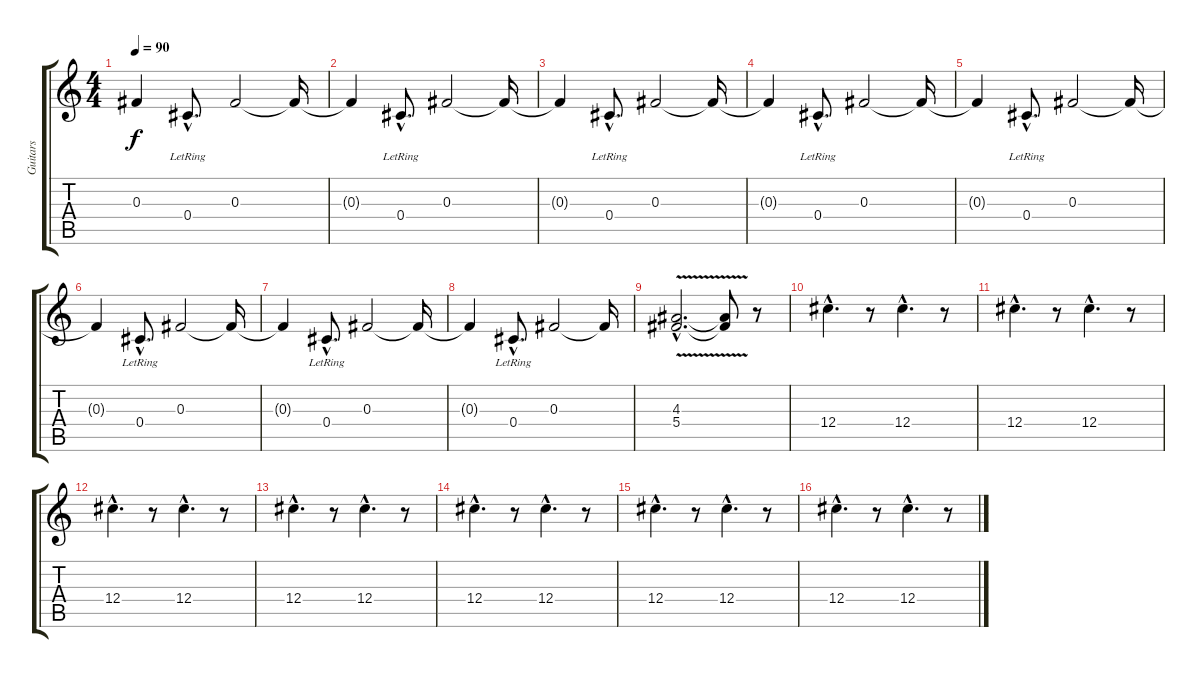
\track ("Guitars" "Guitars") {instrument overdrivenguitar}
\staff {score tabs}
\tuning (Eb4 Bb3 Gb3 Db3 Ab2 Eb2) {hide}
\ts (4 4)
\tempo 90
\clef g2
\ks c
0.3{t}.4{dy f} 0.4{hac lr}.8{d} 0.3.2 0.3{t}.16 |
0.3{t}.4 0.4{hac lr}.8{d} 0.3.2 0.3{t}.16 |
0.3{t}.4 0.4{hac lr}.8{d} 0.3.2 0.3{t}.16 |
0.3{t}.4 0.4{hac lr}.8{d} 0.3.2 0.3{t}.16 |
0.3{t}.4 0.4{hac lr}.8{d} 0.3.2 0.3{t}.16 |
0.3{t}.4 0.4{hac lr}.8{d} 0.3.2 0.3{t}.16 |
0.3{t}.4 0.4{hac lr}.8{d} 0.3.2 0.3{t}.16 |
0.3{t}.4 0.4{hac lr}.8{d} 0.3.2 0.3{t}.16 |
(4.3{v hac} 5.4{v hac}).2{d volume 4} (4.3{t} 5.4{t}).8 r.8{volume 14} |
12.4{hac}.4{d volume 2 instrument reedorgan} r.8{volume 14} 12.4{hac}.4{d volume 2} r.8{volume 14} |
12.4{hac}.4{d volume 2 instrument reedorgan} r.8{volume 14} 12.4{hac}.4{d volume 2} r.8{volume 14} |
12.4{hac}.4{d volume 2 instrument reedorgan} r.8{volume 14} 12.4{hac}.4{d volume 2} r.8{volume 14} |
12.4{hac}.4{d volume 2 instrument reedorgan} r.8{volume 14} 12.4{hac}.4{d volume 2} r.8{volume 14} |
12.4{hac}.4{d volume 2 instrument reedorgan} r.8{volume 14} 12.4{hac}.4{d volume 2} r.8{volume 14} |
12.4{hac}.4{d volume 2 instrument reedorgan} r.8{volume 14} 12.4{hac}.4{d volume 2} r.8{volume 14} |
12.4{hac}.4{d volume 2 instrument reedorgan} r.8{volume 14} 12.4{hac}.4{d volume 2} r.8{volume 14}
